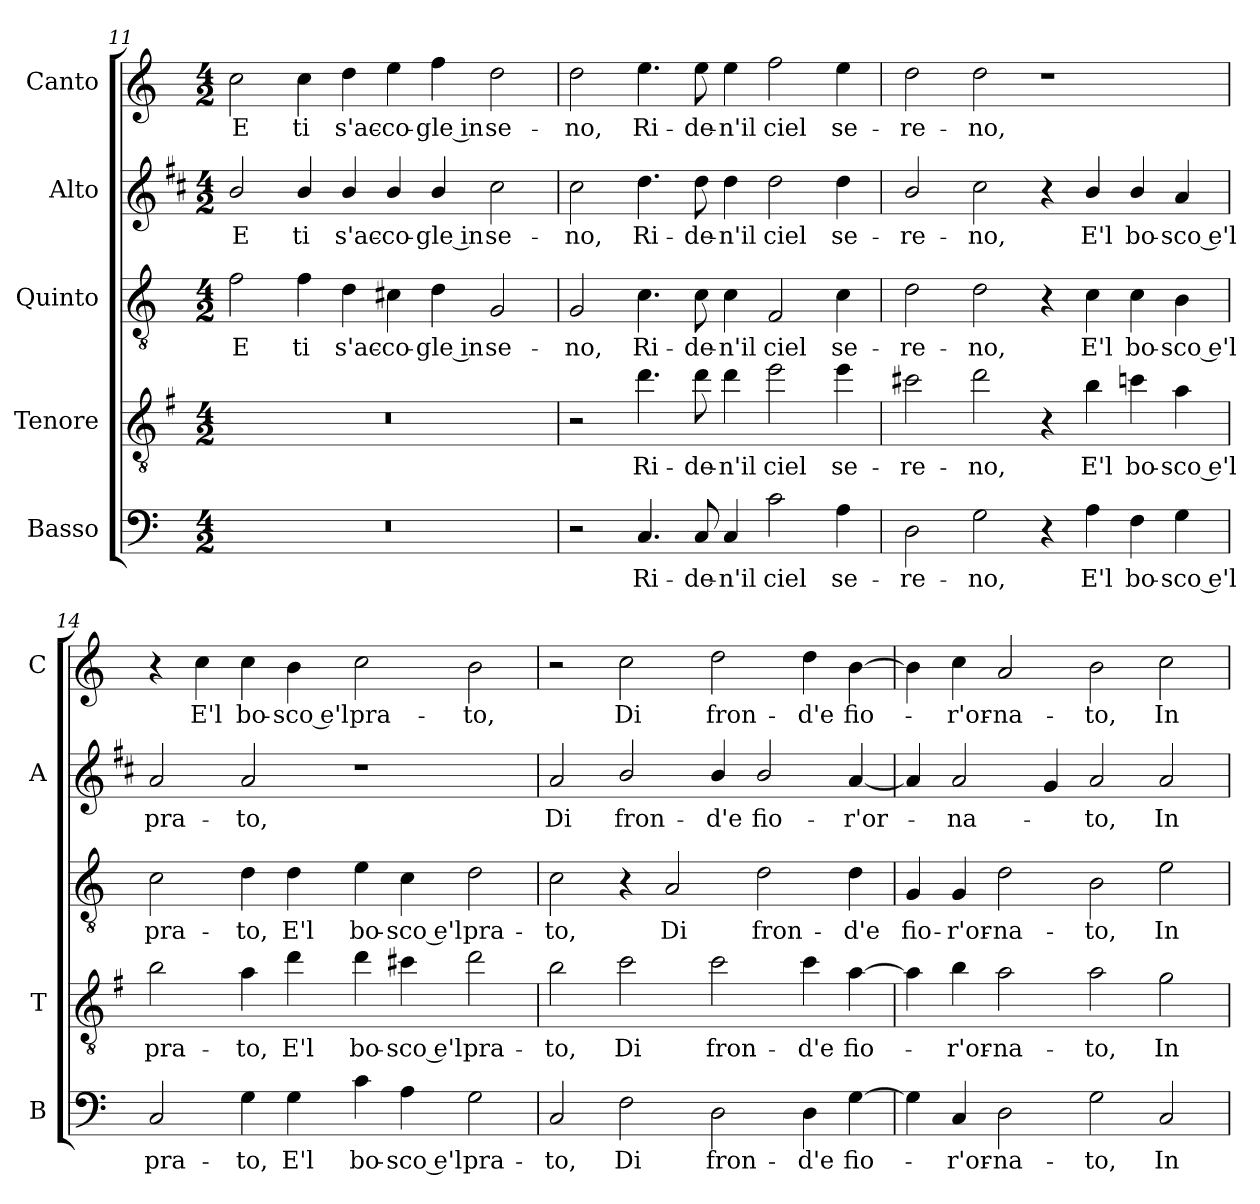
**kern	**text	**kern	**text	**kern	**text	**kern	**text	**kern	**text
*part5	*part5	*part4	*part4	*part3	*part3	*part2	*part2	*part1	*part1
*staff5	*staff5	*staff4	*staff4	*staff3	*staff3	*staff2	*staff2	*staff1	*staff1
*I"Basso	*	*I"Tenore	*	*I"Quinto	*	*I"Alto	*	*I"Canto	*
*I'B	*	*I'T	*	*	*	*I'A	*	*I'C	*
*clefF4	*	*clefGv2	*	*clefGv2	*	*clefG2	*	*clefG2	*
*	*	*ITrd4c7	*	*	*	*ITrd1c2	*	*	*
*k[]	*	*k[]	*	*k[]	*	*k[]	*	*k[]	*
*C:	*	*C:	*	*C:	*	*C:	*	*C:	*
*M4/2	*	*M4/2	*	*M4/2	*	*M4/2	*	*M4/2	*
=11	=11	=11	=11	=11	=11	=11	=11	=11	=11
!	!	!	!	!	!LO:LY:b	!	!LO:LY:b	!	!LO:LY:b
0r	.	0r	.	2f\	E	2a/	E	2cc\	E
!	!	!	!	!	!LO:LY:b	!	!LO:LY:b	!	!LO:LY:b
.	.	.	.	4f\	ti	4a/	ti	4cc\	ti
!	!	!	!	!	!LO:LY:b	!	!LO:LY:b	!	!LO:LY:b
.	.	.	.	4d\	s'ac-	4a/	s'ac-	4dd\	s'ac-
!	!	!	!	!	!LO:LY:b	!	!LO:LY:b	!	!LO:LY:b
.	.	.	.	4c#X\	-co-	4a/	-co-	4ee\	-co-
!	!	!	!	!	!LO:LY:b	!	!LO:LY:b	!	!LO:LY:b
.	.	.	.	4d\	-gle in	4a/	-gle in	4ff\	-gle in
!	!	!	!	!	!LO:LY:b	!	!LO:LY:b	!	!LO:LY:b
.	.	.	.	2G/	se-	2b\	se-	2dd\	se-
=12	=12	=12	=12	=12	=12	=12	=12	=12	=12
!	!	!	!	!	!LO:LY:b	!	!LO:LY:b	!	!LO:LY:b
2r	.	2r	.	2G/	-no,	2b\	-no,	2dd\	-no,
!	!LO:LY:b	!	!LO:LY:b	!	!LO:LY:b	!	!LO:LY:b	!	!LO:LY:b
4.C/	Ri-	4.g\	Ri-	4.c\	Ri-	4.cc\	Ri-	4.ee\	Ri-
!	!LO:LY:b	!	!LO:LY:b	!	!LO:LY:b	!	!LO:LY:b	!	!LO:LY:b
8C/	-de-	8g\	-de-	8c\	-de-	8cc\	-de-	8ee\	-de-
!	!LO:LY:b	!	!LO:LY:b	!	!LO:LY:b	!	!LO:LY:b	!	!LO:LY:b
4C/	-n'il	4g\	-n'il	4c\	-n'il	4cc\	-n'il	4ee\	-n'il
!	!LO:LY:b	!	!LO:LY:b	!	!LO:LY:b	!	!LO:LY:b	!	!LO:LY:b
2c\	ciel	2a\	ciel	2F/	ciel	2cc\	ciel	2ff\	ciel
!	!LO:LY:b	!	!LO:LY:b	!	!LO:LY:b	!	!LO:LY:b	!	!LO:LY:b
4A\	se-	4a\	se-	4c\	se-	4cc\	se-	4ee\	se-
!!LO:LB:g=z
=13	=13	=13	=13	=13	=13	=13	=13	=13	=13
!	!LO:LY:b	!	!LO:LY:b	!	!LO:LY:b	!	!LO:LY:b	!	!LO:LY:b
2D\	-re-	2f#X\	-re-	2d\	-re-	2a/	-re-	2dd\	-re-
!	!LO:LY:b	!	!LO:LY:b	!	!LO:LY:b	!	!LO:LY:b	!	!LO:LY:b
2G\	-no,	2g\	-no,	2d\	-no,	2b\	-no,	2dd\	-no,
4r	.	4r	.	4r	.	4r	.	1r	.
!	!LO:LY:b	!	!LO:LY:b	!	!LO:LY:b	!	!LO:LY:b	!	!
4A\	E'l	4e\	E'l	4c\	E'l	4a/	E'l	.	.
!	!LO:LY:b	!	!LO:LY:b	!	!LO:LY:b	!	!LO:LY:b	!	!
4F\	bo-	4fn\	bo-	4c\	bo-	4a/	bo-	.	.
!	!LO:LY:b	!	!LO:LY:b	!	!LO:LY:b	!	!LO:LY:b	!	!
4G\	-sco e'l	4d\	-sco e'l	4B\	-sco e'l	4g/	-sco e'l	.	.
=14	=14	=14	=14	=14	=14	=14	=14	=14	=14
!	!LO:LY:b	!	!LO:LY:b	!	!LO:LY:b	!	!LO:LY:b	!	!
2C/	pra-	2e\	pra-	2c\	pra-	2g/	pra-	4r	.
!	!	!	!	!	!	!	!	!	!LO:LY:b
.	.	.	.	.	.	.	.	4cc\	E'l
!	!LO:LY:b	!	!LO:LY:b	!	!LO:LY:b	!	!LO:LY:b	!	!LO:LY:b
4G\	-to,	4d\	-to,	4d\	-to,	2g/	-to,	4cc\	bo-
!	!LO:LY:b	!	!LO:LY:b	!	!LO:LY:b	!	!	!	!LO:LY:b
4G\	E'l	4g\	E'l	4d\	E'l	.	.	4b\	-sco e'l
!	!LO:LY:b	!	!LO:LY:b	!	!LO:LY:b	!	!	!	!LO:LY:b
4c\	bo-	4g\	bo-	4e\	bo-	1r	.	2cc\	pra-
!	!LO:LY:b	!	!LO:LY:b	!	!LO:LY:b	!	!	!	!
4A\	-sco e'l	4f#X\	-sco e'l	4c\	-sco e'l	.	.	.	.
!	!LO:LY:b	!	!LO:LY:b	!	!LO:LY:b	!	!	!	!LO:LY:b
2G\	pra-	2g\	pra-	2d\	pra-	.	.	2b\	-to,
=15	=15	=15	=15	=15	=15	=15	=15	=15	=15
!	!LO:LY:b	!	!LO:LY:b	!	!LO:LY:b	!	!LO:LY:b	!	!
2C/	-to,	2e\	-to,	2c\	-to,	2g/	Di	2r	.
!	!LO:LY:b	!	!LO:LY:b	!	!	!	!LO:LY:b	!	!LO:LY:b
2F\	Di	2f\	Di	4r	.	2a/	fron-	2cc\	Di
!	!	!	!	!	!LO:LY:b	!	!	!	!
.	.	.	.	2A/	Di	.	.	.	.
!	!LO:LY:b	!	!LO:LY:b	!	!	!	!LO:LY:b	!	!LO:LY:b
2D\	fron-	2f\	fron-	.	.	4a/	-d'e	2dd\	fron-
!	!	!	!	!	!LO:LY:b	!	!LO:LY:b	!	!
.	.	.	.	2d\	fron-	2a/	fio-	.	.
!	!LO:LY:b	!	!LO:LY:b	!	!	!	!	!	!LO:LY:b
4D\	-d'e	4f\	-d'e	.	.	.	.	4dd\	-d'e
!	!LO:LY:b	!	!LO:LY:b	!	!LO:LY:b	!	!LO:LY:b	!	!LO:LY:b
[4G\	fio-	[4d\	fio-	4d\	-d'e	[4g/	-r'or-	[4b\	fio-
=16	=16	=16	=16	=16	=16	=16	=16	=16	=16
!	!	!	!	!	!LO:LY:b	!	!	!	!
4G\]	.	4d\]	.	4G/	fio-	4g/]	.	4b\]	.
!	!LO:LY:b	!	!LO:LY:b	!	!LO:LY:b	!	!LO:LY:b	!	!LO:LY:b
4C/	-r'or-	4e\	-r'or-	4G/	-r'or-	2g/	-na-	4cc\	-r'or-
!	!LO:LY:b	!	!LO:LY:b	!	!LO:LY:b	!	!	!	!LO:LY:b
2D\	-na-	2d\	-na-	2d\	-na-	.	.	2a/	-na-
.	.	.	.	.	.	4f/	.	.	.
!	!LO:LY:b	!	!LO:LY:b	!	!LO:LY:b	!	!LO:LY:b	!	!LO:LY:b
2G\	-to,	2d\	-to,	2B\	-to,	2g/	-to,	2b\	-to,
!	!LO:LY:b	!	!LO:LY:b	!	!LO:LY:b	!	!LO:LY:b	!	!LO:LY:b
2C/	In	2c\	In	2e\	In	2g/	In	2cc\	In
=	=	=	=	=	=	=	=	=	=
*-	*-	*-	*-	*-	*-	*-	*-	*-	*-
